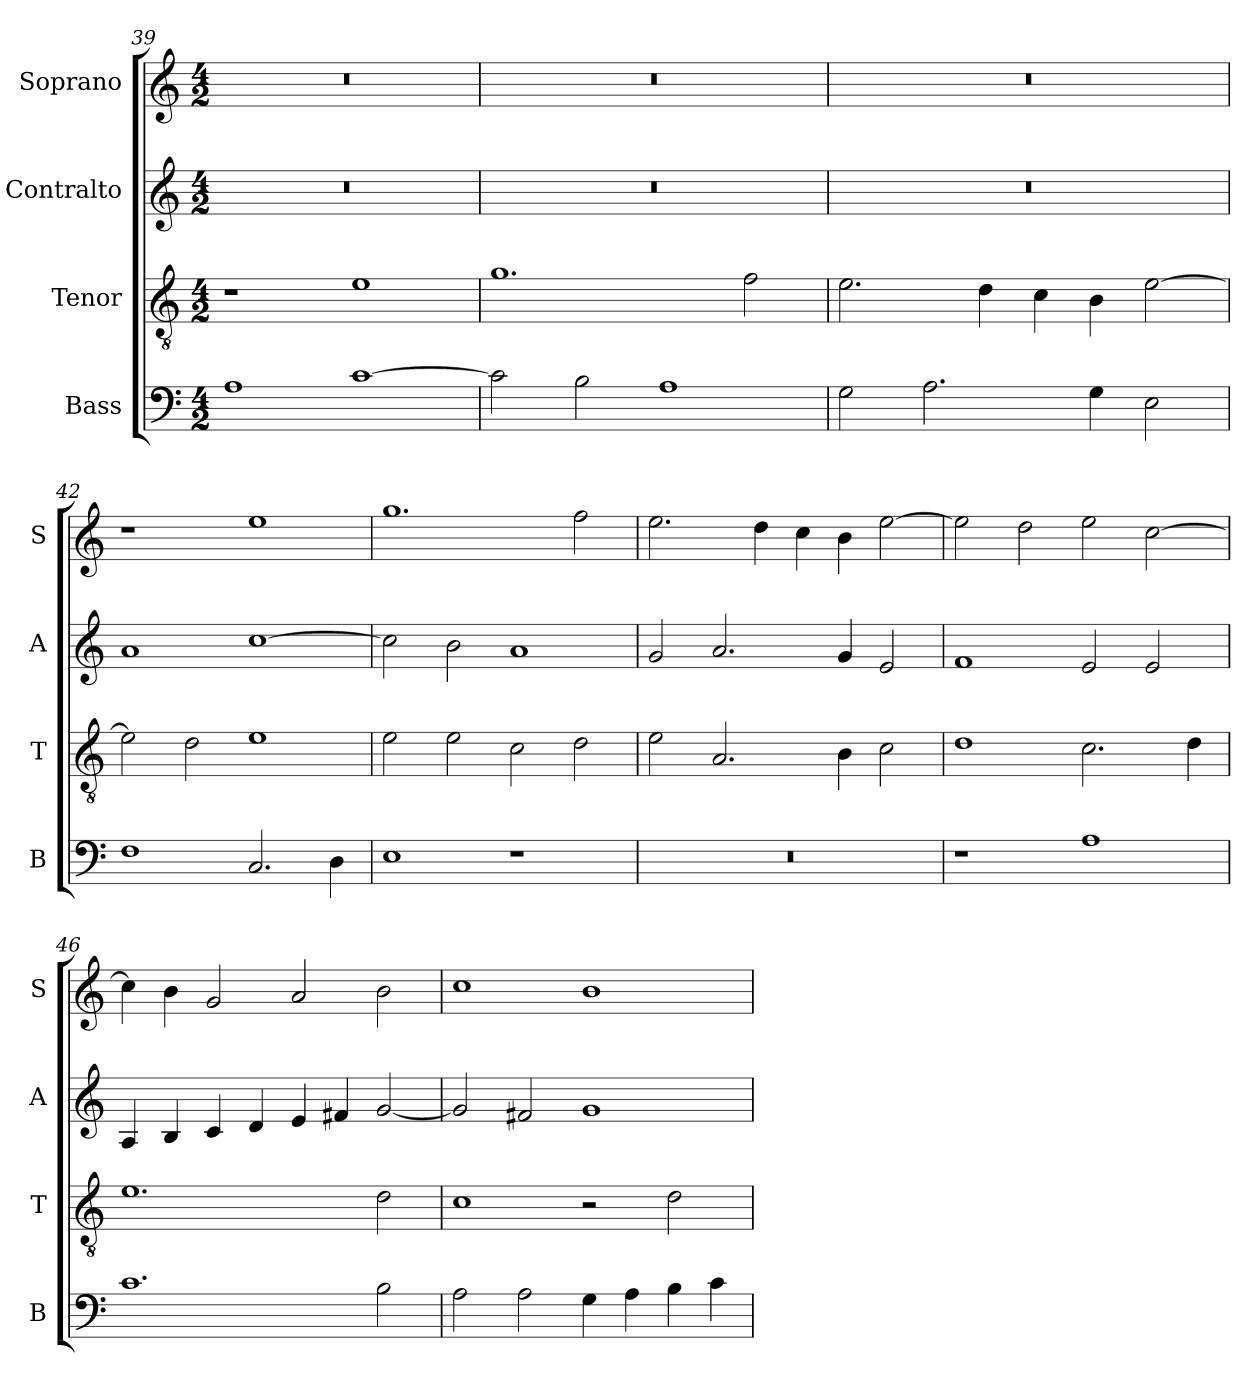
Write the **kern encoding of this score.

**kern	**kern	**kern	**kern
*part4	*part3	*part2	*part1
*staff4	*staff3	*staff2	*staff1
*I"Bass	*I"Tenor	*I"Contralto	*I"Soprano
*I'B	*I'T	*I'A	*I'S
*clefF4	*clefGv2	*clefG2	*clefG2
*k[]	*k[]	*k[]	*k[]
*G:mix	*G:mix	*G:mix	*G:mix
*M4/2	*M4/2	*M4/2	*M4/2
=39	=39	=39	=39
1A	1r	0r	0r
[1c	1e	.	.
=40	=40	=40	=40
2c]	1.g	0r	0r
2B	.	.	.
1A	.	.	.
.	2f	.	.
=41	=41	=41	=41
2G	2.e	0r	0r
2.A	.	.	.
.	4d	.	.
.	4c	.	.
4G	4B	.	.
2E	[2e	.	.
=42	=42	=42	=42
1F	2e]	1a	1r
.	2d	.	.
2.C	1e	[1cc	1ee
4D	.	.	.
=43	=43	=43	=43
1E	2e	2cc]	1.gg
.	2e	2b	.
1r	2c	1a	.
.	2d	.	2ff
=44	=44	=44	=44
0r	2e	2g	2.ee
.	2.A	2.a	.
.	.	.	4dd
.	.	.	4cc
.	4B	4g	4b
.	2c	2e	[2ee
=45	=45	=45	=45
1r	1d	1f	2ee]
.	.	.	2dd
1A	2.c	2e	2ee
.	.	2e	[2cc
.	4d	.	.
=46	=46	=46	=46
1.c	1.e	4A	4cc]
.	.	4B	4b
.	.	4c	2g
.	.	4d	.
.	.	4e	2a
.	.	4f#X	.
2B	2d	[2g	2b
=47	=47	=47	=47
2A	1c	2g]	1cc
2A	.	2f#X	.
4G	2r	1g	1b
4A	.	.	.
4B	2d	.	.
4c	.	.	.
=	=	=	=
*-	*-	*-	*-
